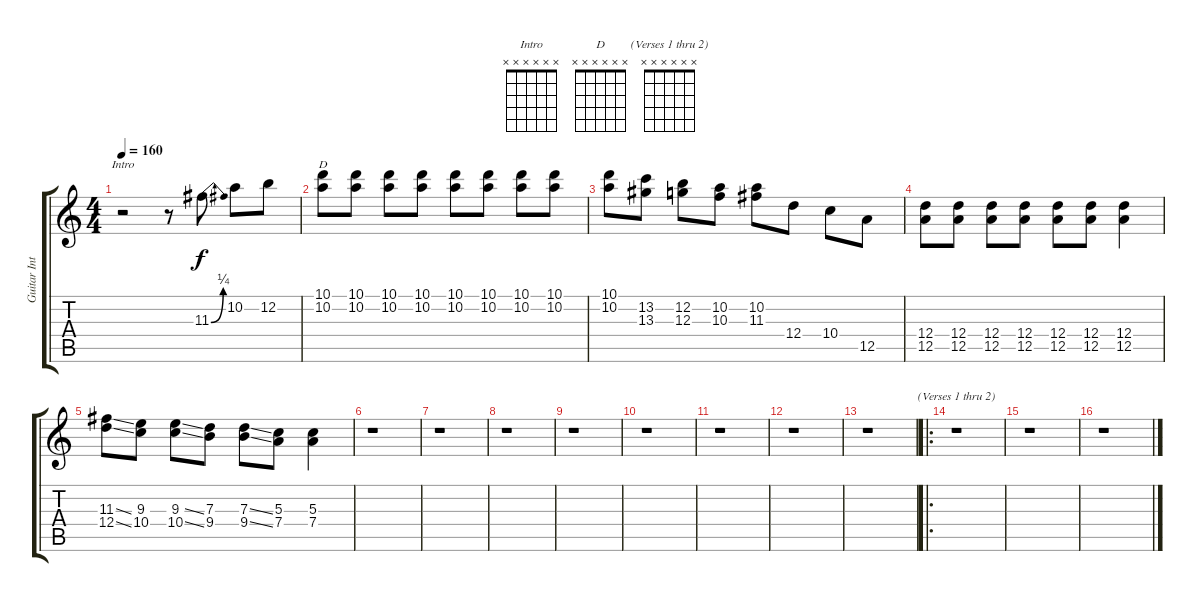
\track ("Guitar Intro & Solo" "Guitar Int") {instrument electricguitarclean}
\staff {score tabs}
\tuning (E4 B3 G3 D3 A2 E2) {hide}
\chord ("Intro" x x x x x x) {firstfret 0}
\chord ("D" x x x x x x) {firstfret 0}
\chord ("(Verses 1 thru 2)" x x x x x x) {firstfret 0}
\ts (4 4)
\tempo 160
\clef g2
\ks c
r.2{ch "Intro" dy f instrument electricguitarclean} r.8 11.3{be (bend 0 0 60 1)}.8 10.2.8 12.2.8 |
(10.1 10.2).8{ch "D"} (10.1 10.2).8 (10.1 10.2).8 (10.1 10.2).8 (10.1 10.2).8 (10.1 10.2).8 (10.1 10.2).8 (10.1 10.2).8 |
(10.1 10.2).8 (13.2 13.3).8 (12.2 12.3).8 (10.2 10.3).8 (10.2 11.3).8 12.4.8 10.4.8 12.5.8 |
(12.4 12.5).8 (12.4 12.5).8 (12.4 12.5).8 (12.4 12.5).8 (12.4 12.5).8 (12.4 12.5).8 (12.4 12.5).4 |
(11.3{ss} 12.4{ss}).8 (9.3 10.4).8 (9.3{ss} 10.4{ss}).8 (7.3 9.4).8 (7.3{ss} 9.4{ss}).8 (5.3 7.4).8 (5.3 7.4).4 |
r.1 |
r.1 |
r.1 |
r.1 |
r.1 |
r.1 |
r.1 |
r.1 |
\ro
r.1{ch "(Verses 1 thru 2)"} |
r.1 |
r.1
